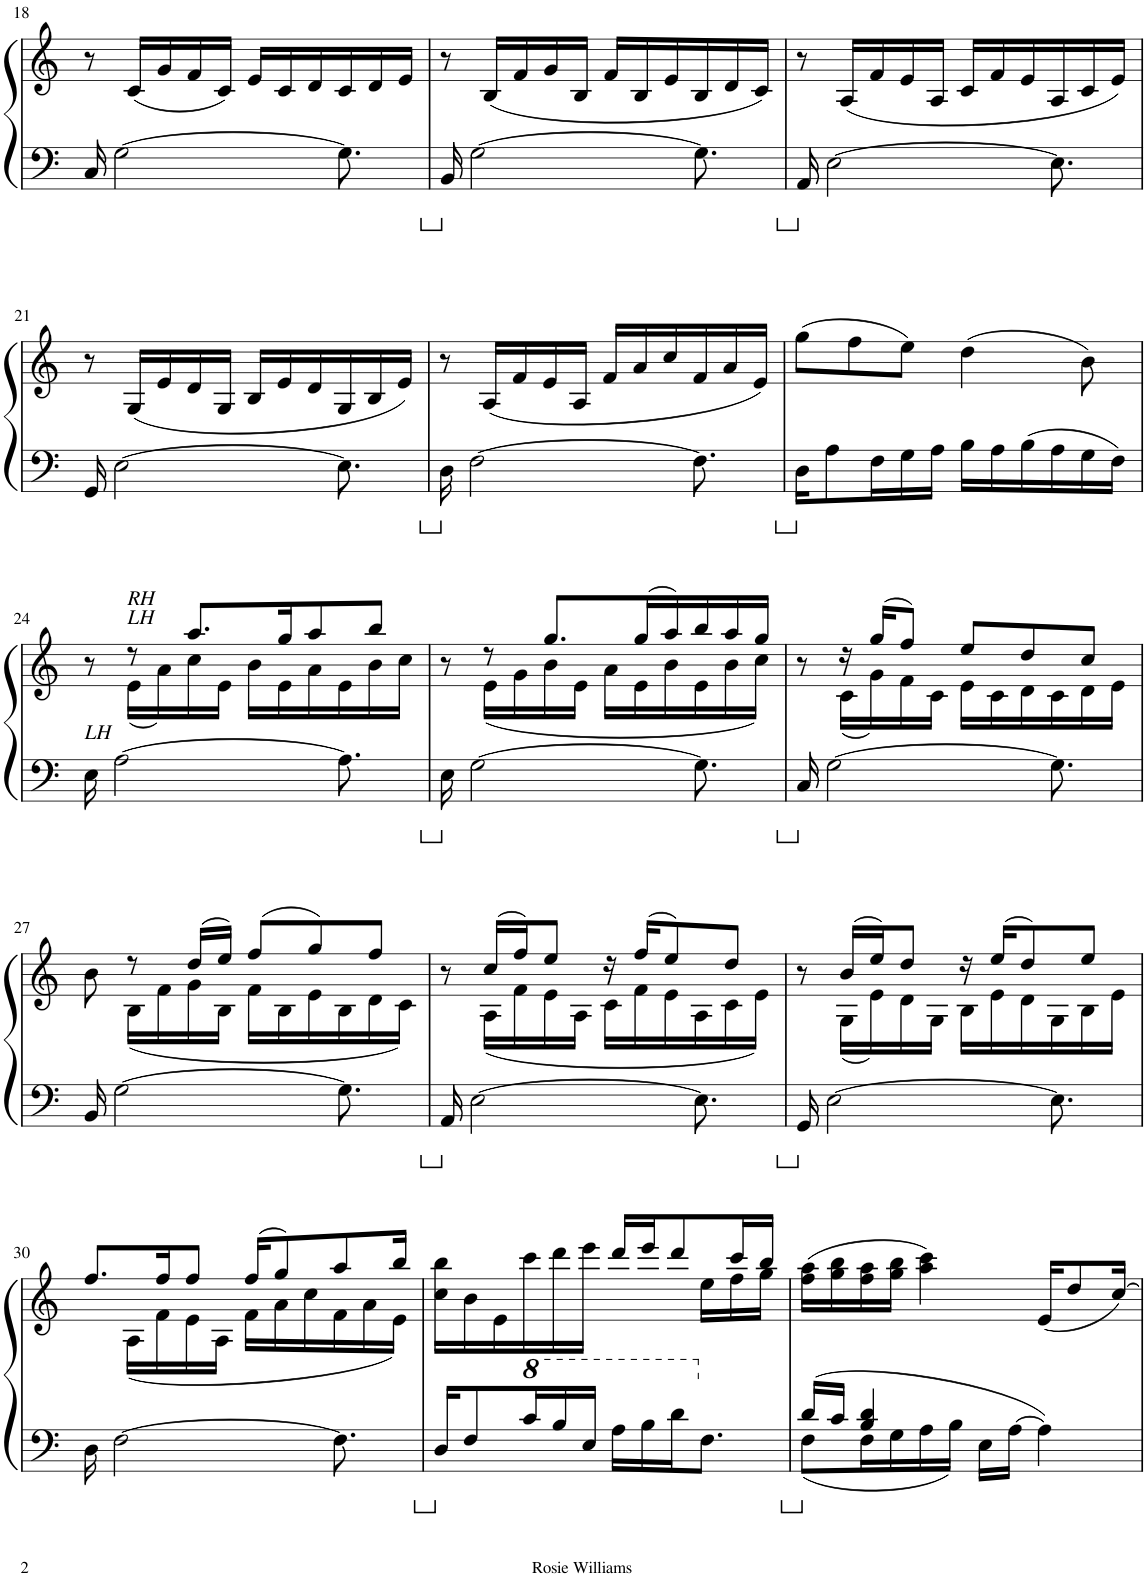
**kern	**kern
*part1	*part1
*staff2	*staff1
*I"Piano	*
*I'Pno.	*
!!LO:PB:g=z
*clefF4	*clefG2
*k[]	*k[]
*M6/8	*M6/8
=18	=18
16C/	8r
[2G\	.
.	(<16c/LL
.	16g/
.	16f/
.	16c/JJ)
.	16e/LL
.	16c/
.	16d/
8.G\]	16c/
.	16d/
.	16e/JJ
=19	=19
16BB/	8r
[2G\	.
.	(<16B/LL
.	16f/
.	16g/
.	16B/JJ
.	16f/LL
.	16B/
.	16e/
8.G\]	16B/
.	16d/
.	16c/JJ)
=20	=20
16AA/	8r
[2E\	.
.	(<16A/LL
.	16f/
.	16e/
.	16A/JJ
.	16c/LL
.	16f/
.	16e/
8.E\]	16A/
.	16c/
.	16e/JJ)
!!LO:LB:g=z
=21	=21
16GG/	8r
[2E\	.
.	(<16G/LL
.	16e/
.	16d/
.	16G/JJ
.	16B/LL
.	16e/
.	16d/
8.E\]	16G/
.	16B/
.	16e/JJ)
=22	=22
16D\	8r
[2F\	.
.	(<16A/LL
.	16f/
.	16e/
.	16A/JJ
.	16f/LL
.	16a/
.	16cc/
8.F\]	16f/
.	16a/
.	16e/JJ)
=23	=23
16D\KL	(>8gg\L
8A\	.
.	8ff\
16F\L	.
16G\	8ee\J)
16A\JJ	.
16B\LL	(>4dd\
16A\	.
16B\	.
16A\	.
16G\	8b\)
16F\JJ	.
!!LO:LB:g=z
=24	=24
*	*^
!LO:TX:a:i:t=LH	!	!
16E\	8r	8ryy
[2A\	.	.
!	!LO:TX:a:i:t=LH	!
!	!LO:TX:a:i:t=RH	!
.	8r	(<16e\LL
.	.	16a\)
.	8.aa/L	16cc\
.	.	16e\JJ
.	.	16b\LL
.	16gg/K	16e\
.	8aa/	16a\
8.A\]	.	16e\
.	8bb/J	16b\
.	.	16cc\JJ
=25	=25	=25
16E\	8r	8ryy
[2G\	.	.
.	8r	(<16e\LL
.	.	16g\
.	8.gg/L	16b\
.	.	16e\JJ
.	.	16a\LL
.	(>16gg/L	16e\
.	16aa/)	16b\
8.G\]	16bb/	16e\
.	16aa/	16b\
.	16gg/JJ	16cc\JJ)
=26	=26	=26
16C/	8r	8ryy
[2G\	.	.
.	16r	(<16c\LL
.	(>16gg/KL	16g\)
.	8ff/J)	16f\
.	.	16c\JJ
.	8ee/L	16e\LL
.	.	16c\
.	8dd/	16d\
8.G\]	.	16c\
.	8cc/J	16d\
.	.	16e\JJ
!!LO:LB:g=z	!!
=27	=27	=27
16BB/	8b\	8ryy
[2G\	.	.
.	8r	(<16B\LL
.	.	16f\
.	(>16dd/LL	16g\
.	16ee/JJ)	16B\JJ
.	(>8ff/L	16f\LL
.	.	16B\
.	8gg/)	16e\
8.G\]	.	16B\
.	8ff/J	16d\
.	.	16c\JJ)
=28	=28	=28
16AA/	8r	8ryy
[2E\	.	.
.	(>16cc/LL	(<16A\LL
.	16ff/J)	16f\
.	8ee/J	16e\
.	.	16A\JJ
.	16r	16c\LL
.	(>16ff/KL	16f\
.	8ee/)	16e\
8.E\]	.	16A\
.	8dd/J	16c\
.	.	16e\JJ)
=29	=29	=29
16GG/	8r	8ryy
[2E\	.	.
.	(>16b/LL	(<16G\LL
.	16ee/J)	16e\)
.	8dd/J	16d\
.	.	16G\JJ
.	16r	16B\LL
.	(>16ee/KL	16e\
.	8dd/)	16d\
8.E\]	.	16G\
.	8ee/J	16B\
.	.	16e\JJ
!!LO:LB:g=z	!!
=30	=30	=30
16D\	8.ff/L	8ryy
[2F\	.	.
.	.	(<16A\LL
.	16ff/K	16f\
.	8ff/J	16e\
.	.	16A\JJ
.	(>16ff/KL	16f\LL
.	8gg/)	16a\
.	.	16cc\
8.F\]	8aa/	16f\
.	.	16a\
.	16bb/Jk	16e\JJ)
=31	=31	=31
16D/KL	16cc\ 16bb\LL	16ryy
*	*v	*v
8F/	16b\
.	16e\
*8va	*
16cc/L	16ccc\
16b/	16ddd\
16e/JJ	16eee\JJ
16a\LL	16ddd/LL
16b\	16eee/J
16dd\J	8ddd/
*X8va	*
*	*^
8.F\J	.	16ee\LL
.	16ccc/L	16ff\
.	16bb/JJ	16gg\JJ
*	*v	*v
=32	=32
*^	*
16d/LL	8F\L	(>16ff\ 16aa\LL
16c/JJ	.	16gg\ 16bb\
4B/ 4d/	16F\L	16ff\ 16aa\
.	16G\	16gg\ 16bb\JJ
.	16A\	4aa\ 4ccc\)
.	16B\JJ	.
16E\LL	4.ryy	.
[16A\JJ	.	.
4A\]	.	(<16e/KL
.	.	8dd/
.	.	[16cc/Jk)
*v	*v	*
=	=
*-	*-
